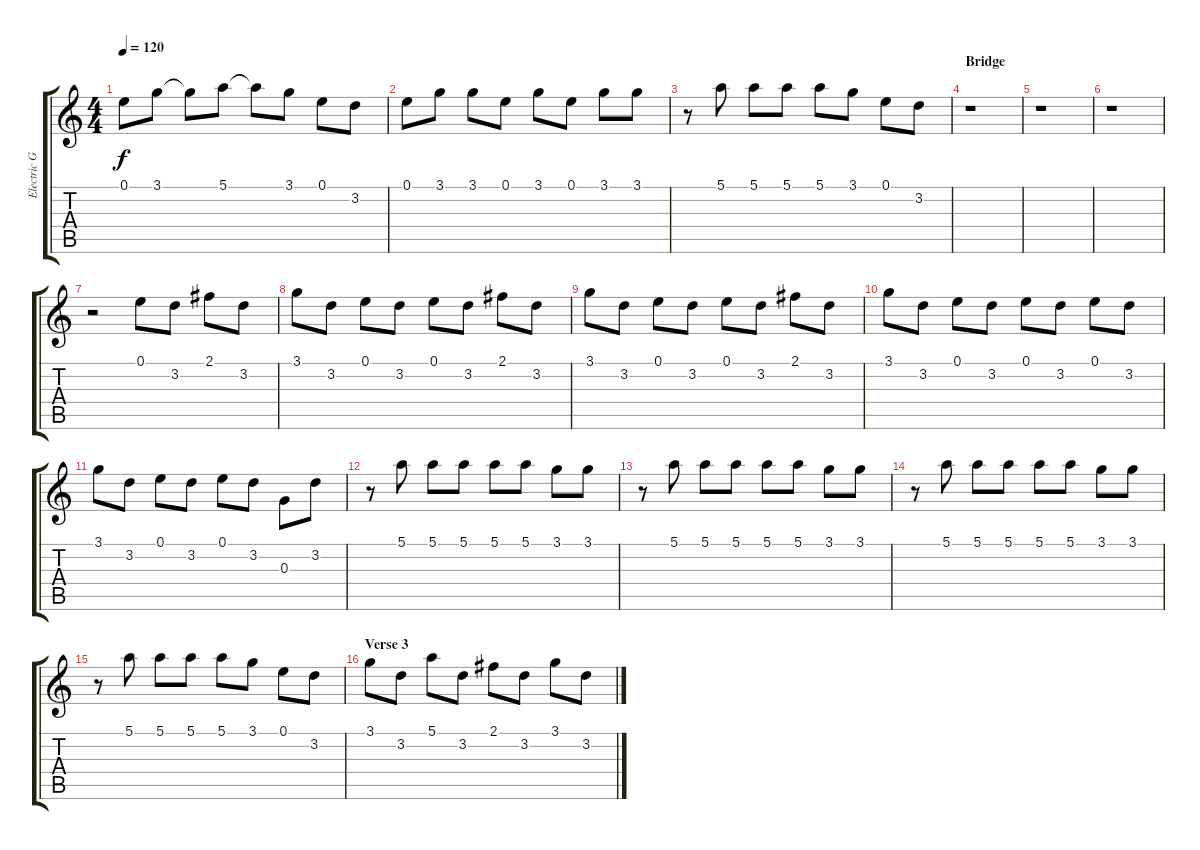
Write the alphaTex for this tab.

\track ("Electric Guitar 2" "Electric G") {instrument electricguitarjazz}
\staff {score tabs}
\tuning (E4 B3 G3 D3 A2 E2) {hide}
\ts (4 4)
\tempo 120
\clef g2
\ks c
0.1{t}.8{dy f} 3.1.8 3.1{t}.8 5.1.8 5.1{t}.8 3.1.8 0.1.8 3.2.8 |
0.1.8 3.1.8 3.1.8 0.1.8 3.1.8 0.1.8 3.1.8 3.1.8 |
r.8 5.1.8 5.1.8 5.1.8 5.1.8 3.1.8 0.1.8 3.2.8 |
\section ("" "Bridge")
r.1{volume 8} |
r.1 |
r.1 |
r.2 0.1.8 3.2.8 2.1.8 3.2.8 |
3.1.8 3.2.8 0.1.8 3.2.8 0.1.8 3.2.8 2.1.8 3.2.8 |
3.1.8 3.2.8 0.1.8 3.2.8 0.1.8 3.2.8 2.1.8 3.2.8 |
3.1.8 3.2.8 0.1.8 3.2.8 0.1.8 3.2.8 0.1.8 3.2.8 |
3.1.8 3.2.8 0.1.8 3.2.8 0.1.8 3.2.8 0.3.8 3.2.8 |
r.8 5.1.8 5.1.8 5.1.8 5.1.8 5.1.8 3.1.8 3.1.8 |
r.8 5.1.8 5.1.8 5.1.8 5.1.8 5.1.8 3.1.8 3.1.8 |
r.8 5.1.8 5.1.8 5.1.8 5.1.8 5.1.8 3.1.8 3.1.8 |
r.8 5.1.8 5.1.8 5.1.8 5.1.8 3.1.8 0.1.8 3.2.8 |
\section ("" "Verse 3")
3.1.8 3.2.8 5.1.8 3.2.8 2.1.8 3.2.8 3.1.8 3.2.8
